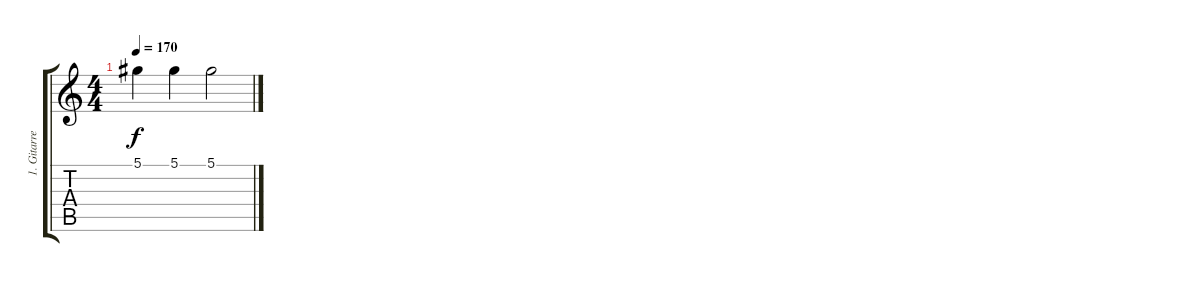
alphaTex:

\track ("1. Gitarre" "1. Gitarre") {instrument overdrivenguitar}
\staff {score tabs}
\tuning (Eb4 Bb3 Gb3 Db3 Ab2 Eb2) {hide}
\ts (4 4)
\tempo 170
\clef g2
\ks c
5.1.4{dy f} 5.1.4 5.1.2
